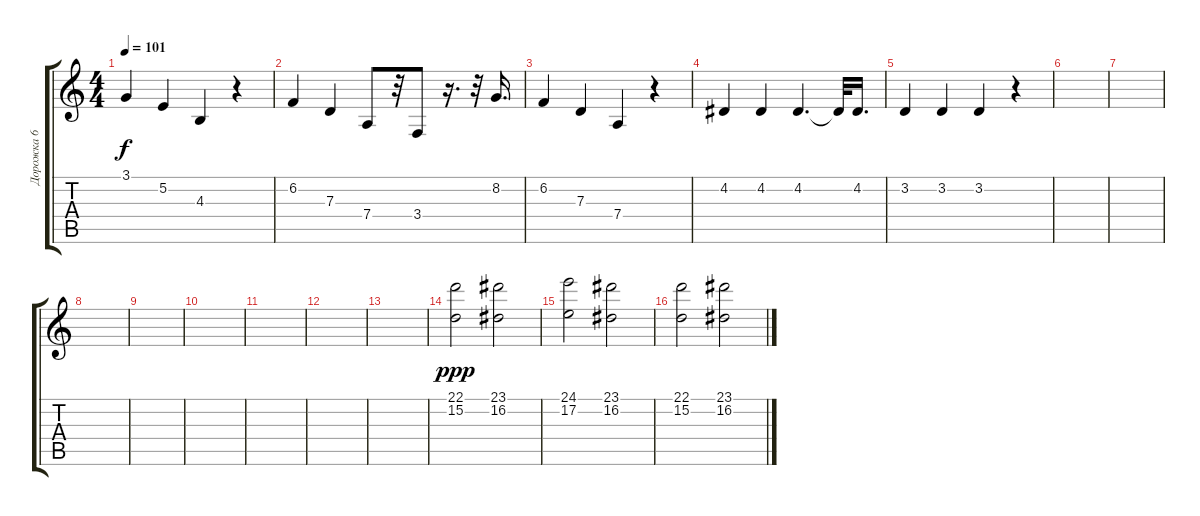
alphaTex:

\track ("Дорожка 6" "Дорожка 6") {instrument marimba}
\staff {score tabs}
\tuning (E4 B3 G3 D3 A2 E2) {hide}
\ts (4 4)
\tempo 101
\clef g2
\ks c
3.1.4{dy f} 5.2.4 4.3.4 r.4 |
6.2.4 7.3.4 7.4.8 r.32 3.4.8 r.16{d} r.32 8.2.16{d} |
6.2.4 7.3.4 7.4.4 r.4 |
4.2.4 4.2.4 4.2.4{d} 4.2{t}.32 4.2.16{d} |
3.2.4 3.2.4 3.2.4 r.4 |
|
|
|
|
|
|
|
|
(22.1 15.2).2{dy ppp} (23.1 16.2).2 |
(24.1 17.2).2 (23.1 16.2).2 |
(22.1 15.2).2 (23.1 16.2).2
